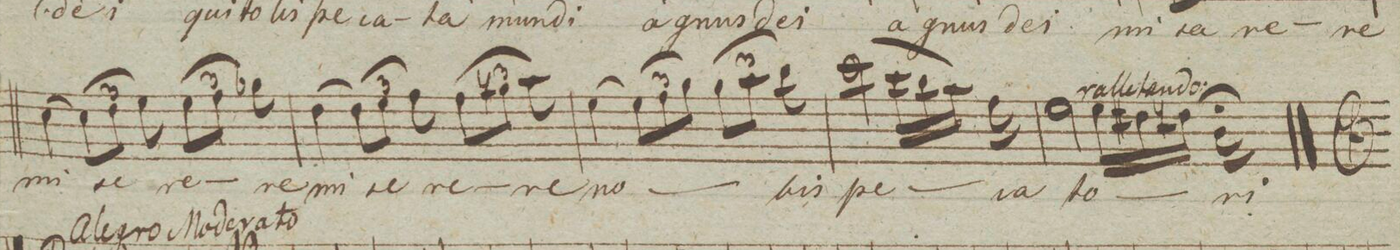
**kern	**text
*I"Baſso.	*
*clefF4	*
*k[]	*
*M3/4	*
[4E\	mi-
12E\L]	.
12F\J	.
12G\	-se-
12G\L	-re-
12A\J	.
12B-X\	-re
=35	=35
[4F\	mi-
12F\L]	.
12G\J	.
12A\	-se-
12A\L	-re-
12Bn\J	.
12c\	-re
=36	=36
[4G\	no-
12G\L]	.
12A\	.
12B\J	.
12B\L	.
12c\J	.
12d\	-bis
=37	=37
(2e\	pe-
16e\LL	.
16d\	.
16c\JJ)	.
16A\	-ca-
=38	=38
2G\	-to-
16G\LL	.
16F#X\	.
16Fn\JJ	.
16D;\	-ri
==	==
*-	*-
